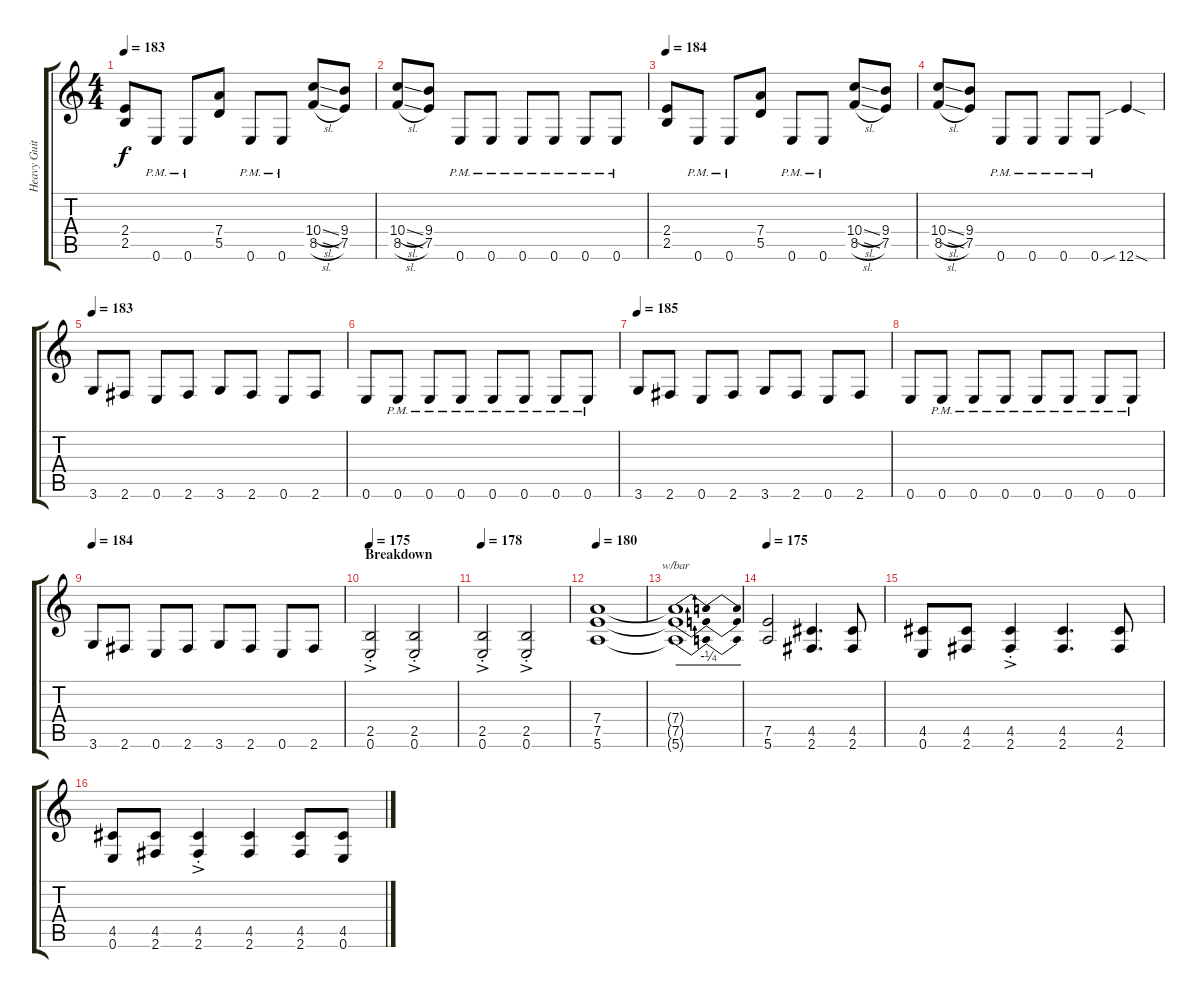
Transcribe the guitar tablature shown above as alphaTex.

\track ("Heavy Guitar Left Channel" "Heavy Guit") {instrument distortionguitar}
\staff {score tabs}
\tuning (E4 B3 G3 D3 A2 E2) {hide}
\ts (4 4)
\tempo 183
\clef g2
\ks c
(2.4 2.5).8{dy f} 0.6{pm}.8 0.6{pm}.8 (7.4 5.5).8 0.6{pm}.8 0.6{pm}.8 (10.4{sl} 8.5{sl}).8 (9.4 7.5).8 |
(10.4{sl} 8.5{sl}).8 (9.4 7.5).8 0.6{pm}.8 0.6{pm}.8 0.6{pm}.8 0.6{pm}.8 0.6{pm}.8 0.6{pm}.8 |
\tempo 184
(2.4 2.5).8 0.6{pm}.8 0.6{pm}.8 (7.4 5.5).8 0.6{pm}.8 0.6{pm}.8 (10.4{sl} 8.5{sl}).8 (9.4 7.5).8 |
(10.4{sl} 8.5{sl}).8 (9.4 7.5).8 0.6{pm}.8 0.6{pm}.8 0.6{pm}.8 0.6{pm}.8 12.6{sib sod}.4 |
\tempo 183
3.6.8 2.6.8 0.6.8 2.6.8 3.6.8 2.6.8 0.6.8 2.6.8 |
0.6.8 0.6{pm}.8 0.6{pm}.8 0.6{pm}.8 0.6{pm}.8 0.6{pm}.8 0.6{pm}.8 0.6{pm}.8 |
\tempo 185
3.6.8 2.6.8 0.6.8 2.6.8 3.6.8 2.6.8 0.6.8 2.6.8 |
0.6.8 0.6{pm}.8 0.6{pm}.8 0.6{pm}.8 0.6{pm}.8 0.6{pm}.8 0.6{pm}.8 0.6{pm}.8 |
\tempo 184
3.6.8 2.6.8 0.6.8 2.6.8 3.6.8 2.6.8 0.6.8 2.6.8 |
\section ("" "Breakdown")
\tempo 175
(2.5{ac st} 0.6{ac st}).2 (2.5{ac st} 0.6{ac st}).2 |
\tempo 178
(2.5{ac st} 0.6{ac st}).2 (2.5{ac st} 0.6{ac st}).2 |
\tempo 180
(7.4 7.5 5.6).1 |
(7.4{t} 7.5{t} 5.6{t}).1{tbe (dip default 0 0 30 -1 60 0)} |
\tempo 175
(7.5 5.6).2 (4.5 2.6).4{d} (4.5 2.6).8 |
(4.5 0.6).8 (4.5 2.6).8 (4.5{ac st} 2.6{ac st}).4 (4.5 2.6).4{d} (4.5 2.6).8 |
(4.5 0.6).8 (4.5 2.6).8 (4.5{ac st} 2.6{ac st}).4 (4.5 2.6).4 (4.5 2.6).8 (4.5 0.6).8
